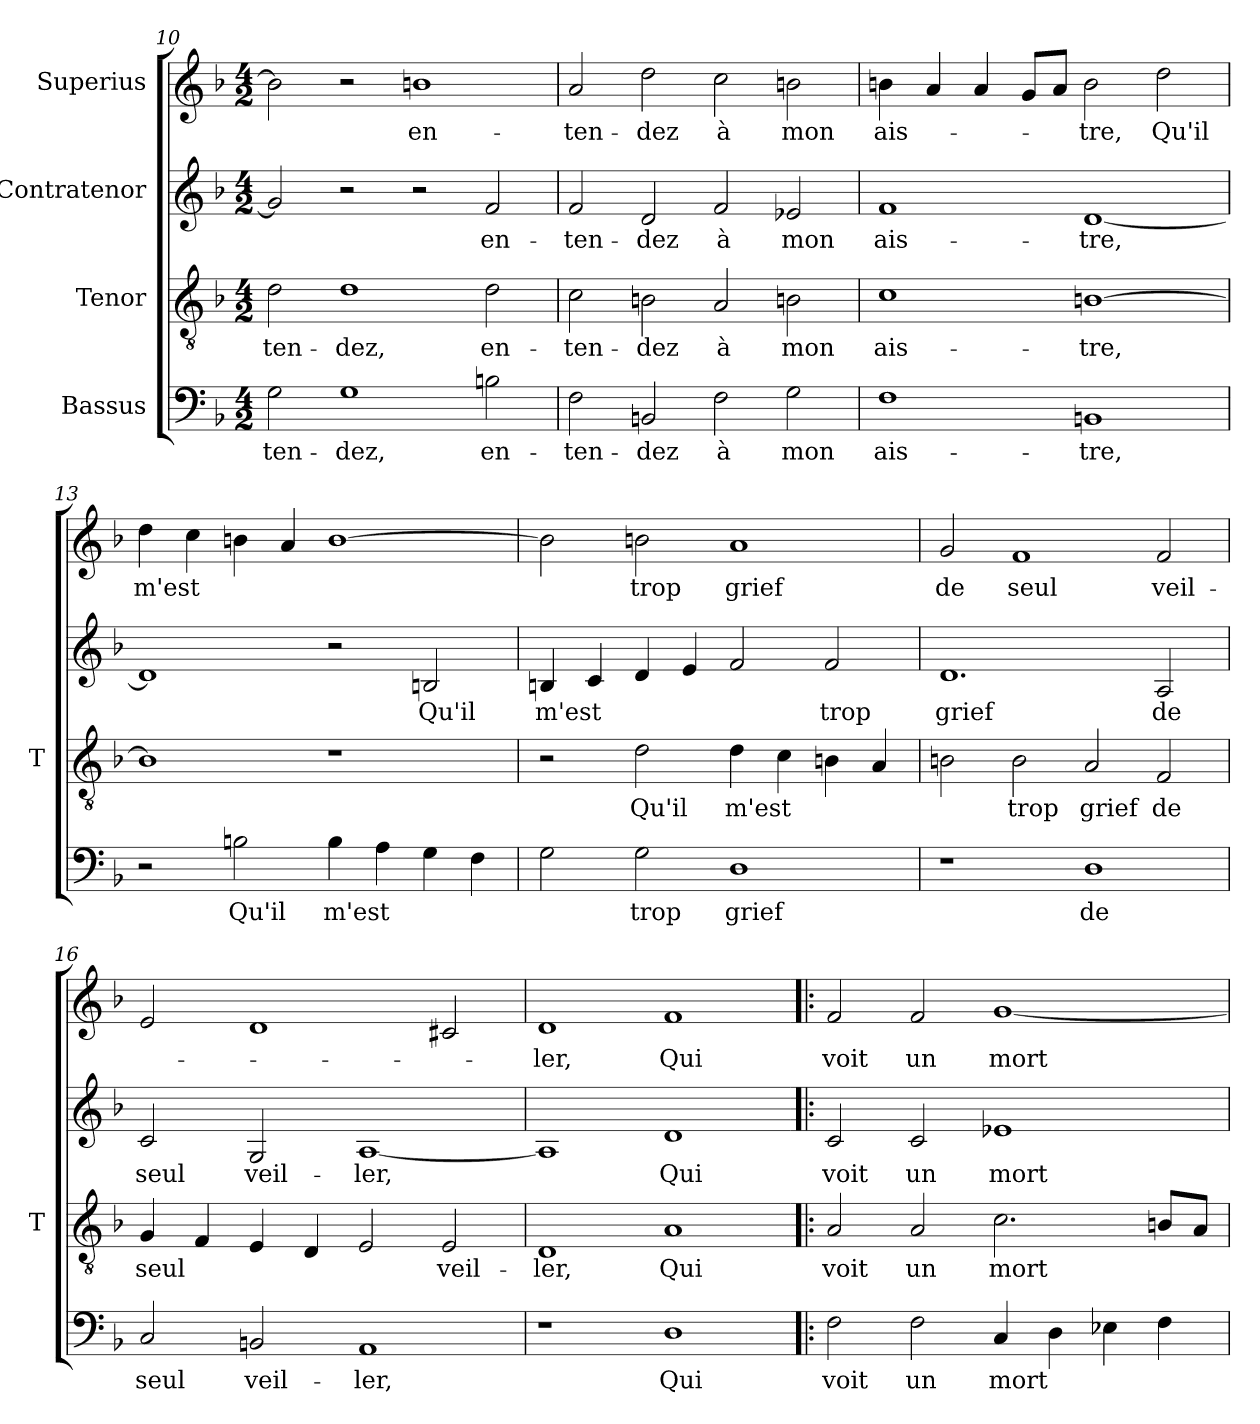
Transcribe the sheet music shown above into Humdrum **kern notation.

**kern	**text	**kern	**text	**kern	**text	**kern	**text
*part4	*part4	*part3	*part3	*part2	*part2	*part1	*part1
*staff4	*staff4	*staff3	*staff3	*staff2	*staff2	*staff1	*staff1
*I"Bassus	*	*I"Tenor	*	*I"Contratenor	*	*I"Superius	*
*	*	*I'T	*	*	*	*	*
*clefF4	*	*clefGv2	*	*clefG2	*	*clefG2	*
*k[b-]	*	*k[b-]	*	*k[b-]	*	*k[b-]	*
*M4/2	*	*M4/2	*	*M4/2	*	*M4/2	*
=10	=10	=10	=10	=10	=10	=10	=10
2G	ten-	2d	ten-	2g]	.	2b]	.
1G	-dez,	1d	-dez,	2r	.	2r	.
.	.	.	.	2r	.	1b	en-
2B	en-	2d	en-	2f	en-	.	.
=11	=11	=11	=11	=11	=11	=11	=11
2F	ten-	2c	ten-	2f	ten-	2a	ten-
2BB	-dez	2Bn	-dez	2d	-dez	2dd	-dez
2F	-à	2A	-à	2f	-à	2cc	-à
2G	-mon	2Bn	-mon	2e-X	-mon	2b	-mon
=12	=12	=12	=12	=12	=12	=12	=12
1F	ais-	1c	ais-	1f	ais-	4b	ais-
.	.	.	.	.	.	4a	.
.	.	.	.	.	.	4a	.
.	.	.	.	.	.	8gL	.
.	.	.	.	.	.	8aJ	.
1BB	-tre,	[1Bn	-tre,	[1d	-tre,	2b	-tre,
.	.	.	.	.	.	2dd	-Qu'il
=13	=13	=13	=13	=13	=13	=13	=13
2r	.	1B]	.	1d]	.	4dd	-m'est
.	.	.	.	.	.	4cc	.
2B	-Qu'il	.	.	.	.	4b	.
.	.	.	.	.	.	4a	.
4B	-m'est	1r	.	2r	.	[1b	.
4A	.	.	.	.	.	.	.
4G	.	.	.	2B	-Qu'il	.	.
4F	.	.	.	.	.	.	.
=14	=14	=14	=14	=14	=14	=14	=14
2G	.	2r	.	4B	-m'est	2b]	.
.	.	.	.	4c	.	.	.
2G	-trop	2d	-Qu'il	4d	.	2b	-trop
.	.	.	.	4e	.	.	.
1D	-grief	4d	-m'est	2f	.	1a	-grief
.	.	4c	.	.	.	.	.
.	.	4Bn	.	2f	-trop	.	.
.	.	4A	.	.	.	.	.
=15	=15	=15	=15	=15	=15	=15	=15
1r	.	2Bn	.	1.d	-grief	2g	-de
.	.	2B	-trop	.	.	1f	-seul
1D	-de	2A	-grief	.	.	.	.
.	.	2F	-de	2A	-de	2f	veil-
=16	=16	=16	=16	=16	=16	=16	=16
2C	-seul	4G	-seul	2c	-seul	2e	.
.	.	4F	.	.	.	.	.
2BB	veil-	4E	.	2G	veil-	1d	.
.	.	4D	.	.	.	.	.
1AA	-ler,	2E	.	[1A	-ler,	.	.
.	.	2E	veil-	.	.	2c#X	.
=17	=17	=17	=17	=17	=17	=17	=17
1r	.	1D	-ler,	1A]	.	1d	-ler,
1D	-Qui	1A	-Qui	1d	-Qui	1f	-Qui
=18!|:	=18!|:	=18!|:	=18!|:	=18!|:	=18!|:	=18!|:	=18!|:
2F	-voit	2A	-voit	2c	-voit	2f	-voit
2F	-un	2A	-un	2c	-un	2f	-un
4C	-mort	2.c	-mort	1e-X	-mort	[1g	-mort
4D	.	.	.	.	.	.	.
4E-X	.	.	.	.	.	.	.
4F	.	8BnL	.	.	.	.	.
.	.	8AJ	.	.	.	.	.
=	=	=	=	=	=	=	=
*-	*-	*-	*-	*-	*-	*-	*-
